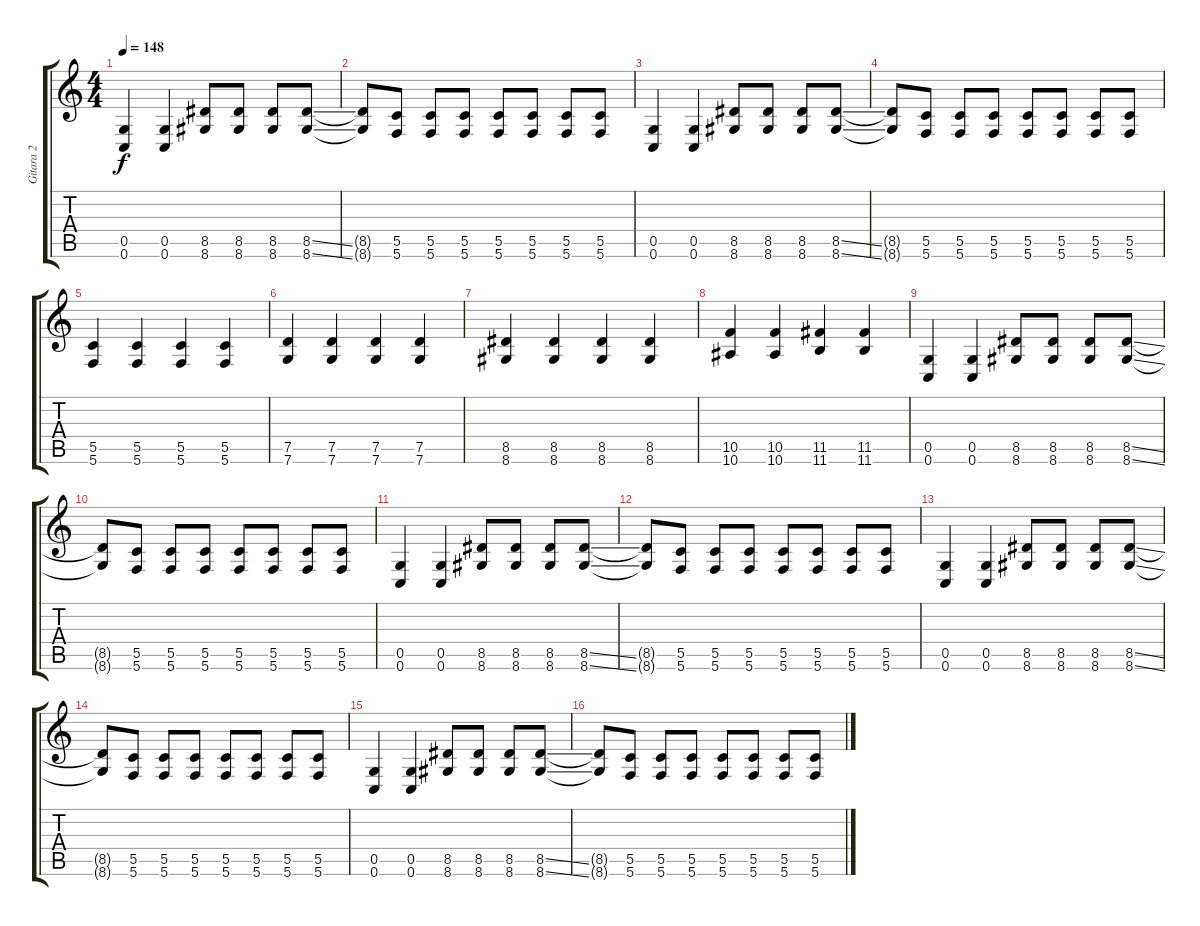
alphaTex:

\track ("Gitara 2" "Gitara 2") {instrument distortionguitar}
\staff {score tabs}
\tuning (D4 A3 F3 C3 G2 C2) {hide}
\ts (4 4)
\tempo 148
\clef g2
\ks c
(0.5 0.6).4{dy f volume 16 balance 2 instrument distortionguitar} (0.5 0.6).4 (8.5 8.6).8 (8.5 8.6).8 (8.5 8.6).8 (8.5{ss} 8.6{ss}).8 |
(8.5{t} 8.6{t}).8 (5.5 5.6).8 (5.5 5.6).8 (5.5 5.6).8 (5.5 5.6).8 (5.5 5.6).8 (5.5 5.6).8 (5.5 5.6).8 |
(0.5 0.6).4{volume 16 balance 2 instrument distortionguitar} (0.5 0.6).4 (8.5 8.6).8 (8.5 8.6).8 (8.5 8.6).8 (8.5{ss} 8.6{ss}).8 |
(8.5{t} 8.6{t}).8 (5.5 5.6).8 (5.5 5.6).8 (5.5 5.6).8 (5.5 5.6).8 (5.5 5.6).8 (5.5 5.6).8 (5.5 5.6).8 |
(5.5 5.6).4 (5.5 5.6).4 (5.5 5.6).4 (5.5 5.6).4 |
(7.5 7.6).4 (7.5 7.6).4 (7.5 7.6).4 (7.5 7.6).4 |
(8.5 8.6).4 (8.5 8.6).4 (8.5 8.6).4 (8.5 8.6).4 |
(10.5 10.6).4 (10.5 10.6).4 (11.5 11.6).4 (11.5 11.6).4 |
(0.5 0.6).4{volume 16 balance 2 instrument distortionguitar} (0.5 0.6).4 (8.5 8.6).8 (8.5 8.6).8 (8.5 8.6).8 (8.5{ss} 8.6{ss}).8 |
(8.5{t} 8.6{t}).8 (5.5 5.6).8 (5.5 5.6).8 (5.5 5.6).8 (5.5 5.6).8 (5.5 5.6).8 (5.5 5.6).8 (5.5 5.6).8 |
(0.5 0.6).4{volume 16 balance 2 instrument distortionguitar} (0.5 0.6).4 (8.5 8.6).8 (8.5 8.6).8 (8.5 8.6).8 (8.5{ss} 8.6{ss}).8 |
(8.5{t} 8.6{t}).8 (5.5 5.6).8 (5.5 5.6).8 (5.5 5.6).8 (5.5 5.6).8 (5.5 5.6).8 (5.5 5.6).8 (5.5 5.6).8 |
(0.5 0.6).4{volume 16 balance 2 instrument distortionguitar} (0.5 0.6).4 (8.5 8.6).8 (8.5 8.6).8 (8.5 8.6).8 (8.5{ss} 8.6{ss}).8 |
(8.5{t} 8.6{t}).8 (5.5 5.6).8 (5.5 5.6).8 (5.5 5.6).8 (5.5 5.6).8 (5.5 5.6).8 (5.5 5.6).8 (5.5 5.6).8 |
(0.5 0.6).4{volume 16 balance 2 instrument distortionguitar} (0.5 0.6).4 (8.5 8.6).8 (8.5 8.6).8 (8.5 8.6).8 (8.5{ss} 8.6{ss}).8 |
(8.5{t} 8.6{t}).8 (5.5 5.6).8 (5.5 5.6).8 (5.5 5.6).8 (5.5 5.6).8 (5.5 5.6).8 (5.5 5.6).8 (5.5 5.6).8
